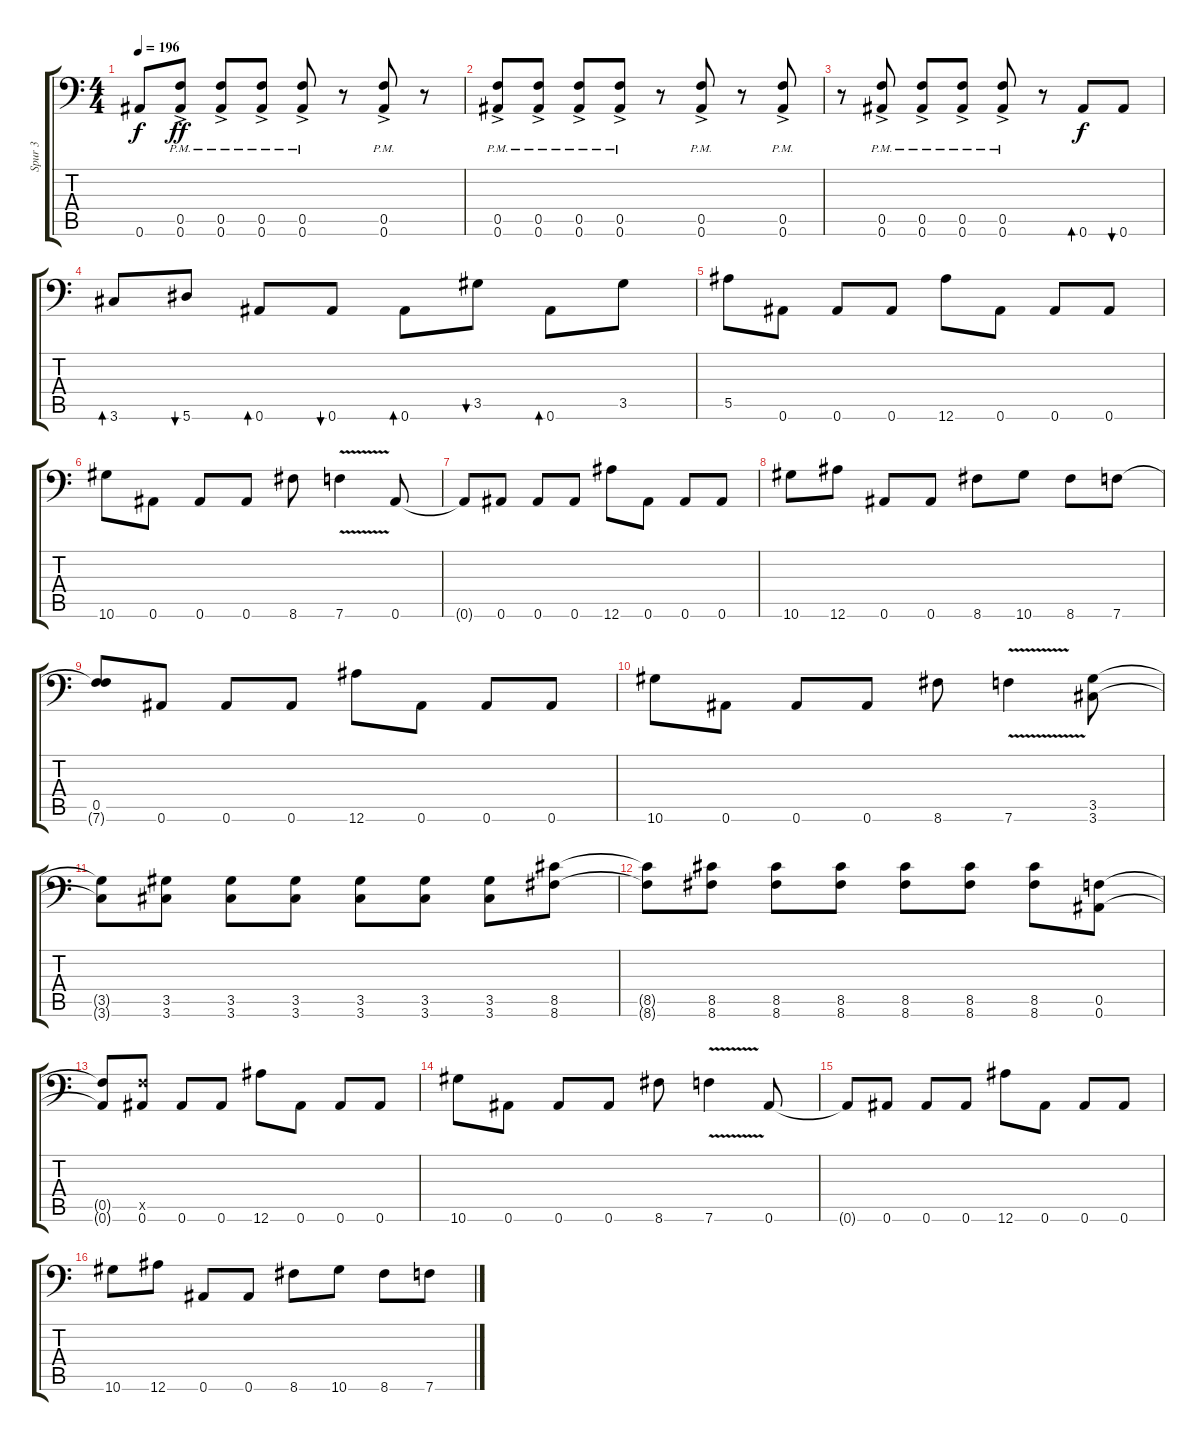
\track ("Spur 3" "Spur 3") {instrument distortionguitar}
\staff {score tabs}
\tuning (C4 G3 Eb3 Bb2 F2 Bb1) {hide}
\ts (4 4)
\tempo 196
\clef f4
\ks c
0.6{t}.8{dy f} (0.5{ac pm} 0.6{ac pm}).8{dy ff} (0.5{ac pm} 0.6{ac pm}).8 (0.5{ac pm} 0.6{ac pm}).8 (0.5{ac pm} 0.6{ac pm}).8 r.8 (0.5{ac pm} 0.6{ac pm}).8 r.8 |
(0.5{ac pm} 0.6{ac pm}).8 (0.5{ac pm} 0.6{ac pm}).8 (0.5{ac pm} 0.6{ac pm}).8 (0.5{ac pm} 0.6{ac pm}).8 r.8 (0.5{ac pm} 0.6{ac pm}).8 r.8 (0.5{ac pm} 0.6{ac pm}).8 |
r.8 (0.5{ac pm} 0.6{ac pm}).8 (0.5{ac pm} 0.6{ac pm}).8 (0.5{ac pm} 0.6{ac pm}).8 (0.5{ac pm} 0.6{ac pm}).8 r.8 0.6.8{bd 60 dy f} 0.6.8{bu 60} |
3.6.8{bd 60} 5.6.8{bu 60} 0.6.8{bd 60} 0.6.8{bu 60} 0.6.8{bd 60} 3.5.8{bu 60} 0.6.8{bd 60} 3.5.8 |
5.5.8 0.6.8 0.6.8 0.6.8 12.6.8 0.6.8 0.6.8 0.6.8 |
10.6.8 0.6.8 0.6.8 0.6.8 8.6.8 7.6{v}.4 0.6.8 |
0.6{t}.8 0.6.8 0.6.8 0.6.8 12.6.8 0.6.8 0.6.8 0.6.8 |
10.6.8 12.6.8 0.6.8 0.6.8 8.6.8 10.6.8 8.6.8 7.6.8 |
(0.5 7.6{t}).8 0.6.8 0.6.8 0.6.8 12.6.8 0.6.8 0.6.8 0.6.8 |
10.6.8 0.6.8 0.6.8 0.6.8 8.6.8 7.6{v}.4 (3.5 3.6).8 |
(3.5{t} 3.6{t}).8 (3.5 3.6).8 (3.5 3.6).8 (3.5 3.6).8 (3.5 3.6).8 (3.5 3.6).8 (3.5 3.6).8 (8.5 8.6).8 |
(8.5{t} 8.6{t}).8 (8.5 8.6).8 (8.5 8.6).8 (8.5 8.6).8 (8.5 8.6).8 (8.5 8.6).8 (8.5 8.6).8 (0.5 0.6).8 |
(0.5{t} 0.6{t}).8 (0.5{x} 0.6).8 0.6.8 0.6.8 12.6.8 0.6.8 0.6.8 0.6.8 |
10.6.8 0.6.8 0.6.8 0.6.8 8.6.8 7.6{v}.4 0.6.8 |
0.6{t}.8 0.6.8 0.6.8 0.6.8 12.6.8 0.6.8 0.6.8 0.6.8 |
10.6.8 12.6.8 0.6.8 0.6.8 8.6.8 10.6.8 8.6.8 7.6.8
